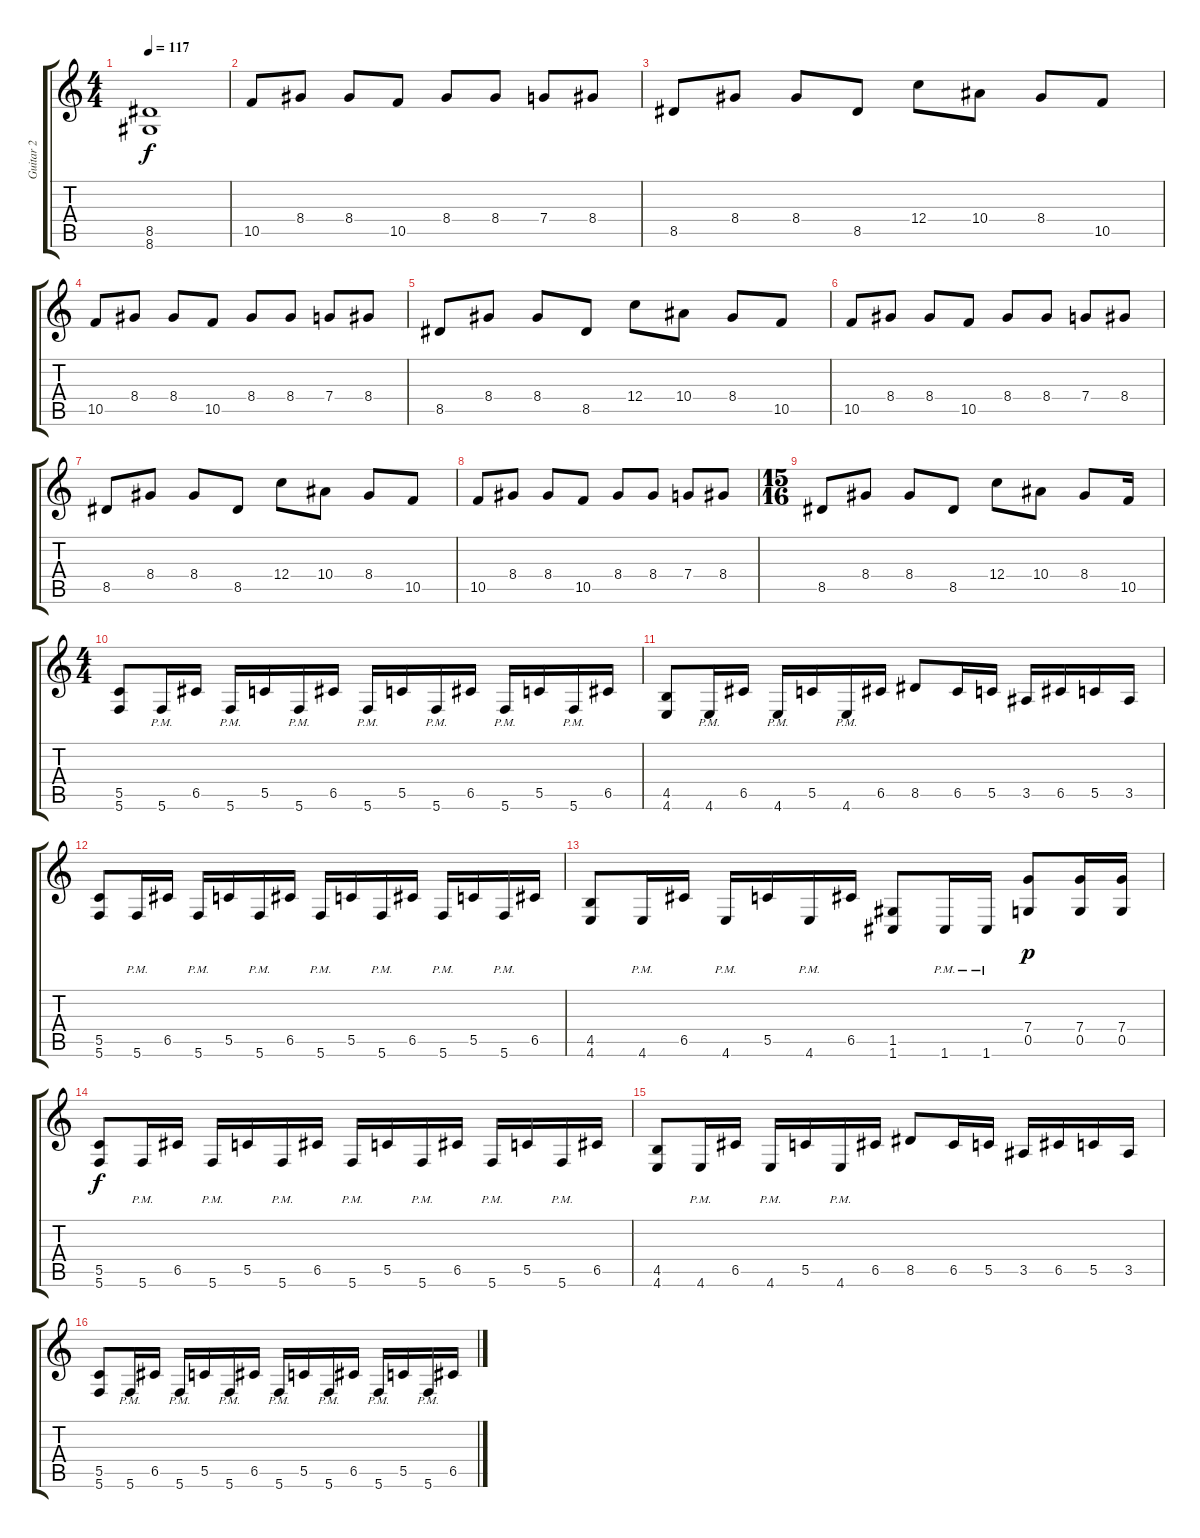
\track ("Guitar 2" "Guitar 2") {instrument distortionguitar}
\staff {score tabs}
\tuning (D4 A3 F3 C3 G2 C2) {hide}
\ts (4 4)
\tempo 117
\clef g2
\ks c
(8.5 8.6).1{dy f} |
10.5.8 8.4.8 8.4.8 10.5.8 8.4.8 8.4.8 7.4.8 8.4.8 |
8.5.8 8.4.8 8.4.8 8.5.8 12.4.8 10.4.8 8.4.8 10.5.8 |
10.5.8 8.4.8 8.4.8 10.5.8 8.4.8 8.4.8 7.4.8 8.4.8 |
8.5.8 8.4.8 8.4.8 8.5.8 12.4.8 10.4.8 8.4.8 10.5.8 |
10.5.8 8.4.8 8.4.8 10.5.8 8.4.8 8.4.8 7.4.8 8.4.8 |
8.5.8 8.4.8 8.4.8 8.5.8 12.4.8 10.4.8 8.4.8 10.5.8 |
10.5.8 8.4.8 8.4.8 10.5.8 8.4.8 8.4.8 7.4.8 8.4.8 |
\ts (15 16)
8.5.8 8.4.8 8.4.8 8.5.8 12.4.8 10.4.8 8.4.8 10.5.16 |
\ts (4 4)
(5.5 5.6).8 5.6{pm}.16 6.5.16 5.6{pm}.16 5.5.16 5.6{pm}.16 6.5.16 5.6{pm}.16 5.5.16 5.6{pm}.16 6.5.16 5.6{pm}.16 5.5.16 5.6{pm}.16 6.5.16 |
(4.5 4.6).8 4.6{pm}.16 6.5.16 4.6{pm}.16 5.5.16 4.6{pm}.16 6.5.16 8.5.8 6.5.16 5.5.16 3.5.16 6.5.16 5.5.16 3.5.16 |
(5.5 5.6).8 5.6{pm}.16 6.5.16 5.6{pm}.16 5.5.16 5.6{pm}.16 6.5.16 5.6{pm}.16 5.5.16 5.6{pm}.16 6.5.16 5.6{pm}.16 5.5.16 5.6{pm}.16 6.5.16 |
(4.5 4.6).8 4.6{pm}.16 6.5.16 4.6{pm}.16 5.5.16 4.6{pm}.16 6.5.16 (1.5 1.6).8 1.6{pm}.16 1.6{pm}.16 (7.4 0.5).8{dy p} (7.4 0.5).16 (7.4 0.5).16 |
(5.5 5.6).8{dy f} 5.6{pm}.16 6.5.16 5.6{pm}.16 5.5.16 5.6{pm}.16 6.5.16 5.6{pm}.16 5.5.16 5.6{pm}.16 6.5.16 5.6{pm}.16 5.5.16 5.6{pm}.16 6.5.16 |
(4.5 4.6).8 4.6{pm}.16 6.5.16 4.6{pm}.16 5.5.16 4.6{pm}.16 6.5.16 8.5.8 6.5.16 5.5.16 3.5.16 6.5.16 5.5.16 3.5.16 |
(5.5 5.6).8 5.6{pm}.16 6.5.16 5.6{pm}.16 5.5.16 5.6{pm}.16 6.5.16 5.6{pm}.16 5.5.16 5.6{pm}.16 6.5.16 5.6{pm}.16 5.5.16 5.6{pm}.16 6.5.16
